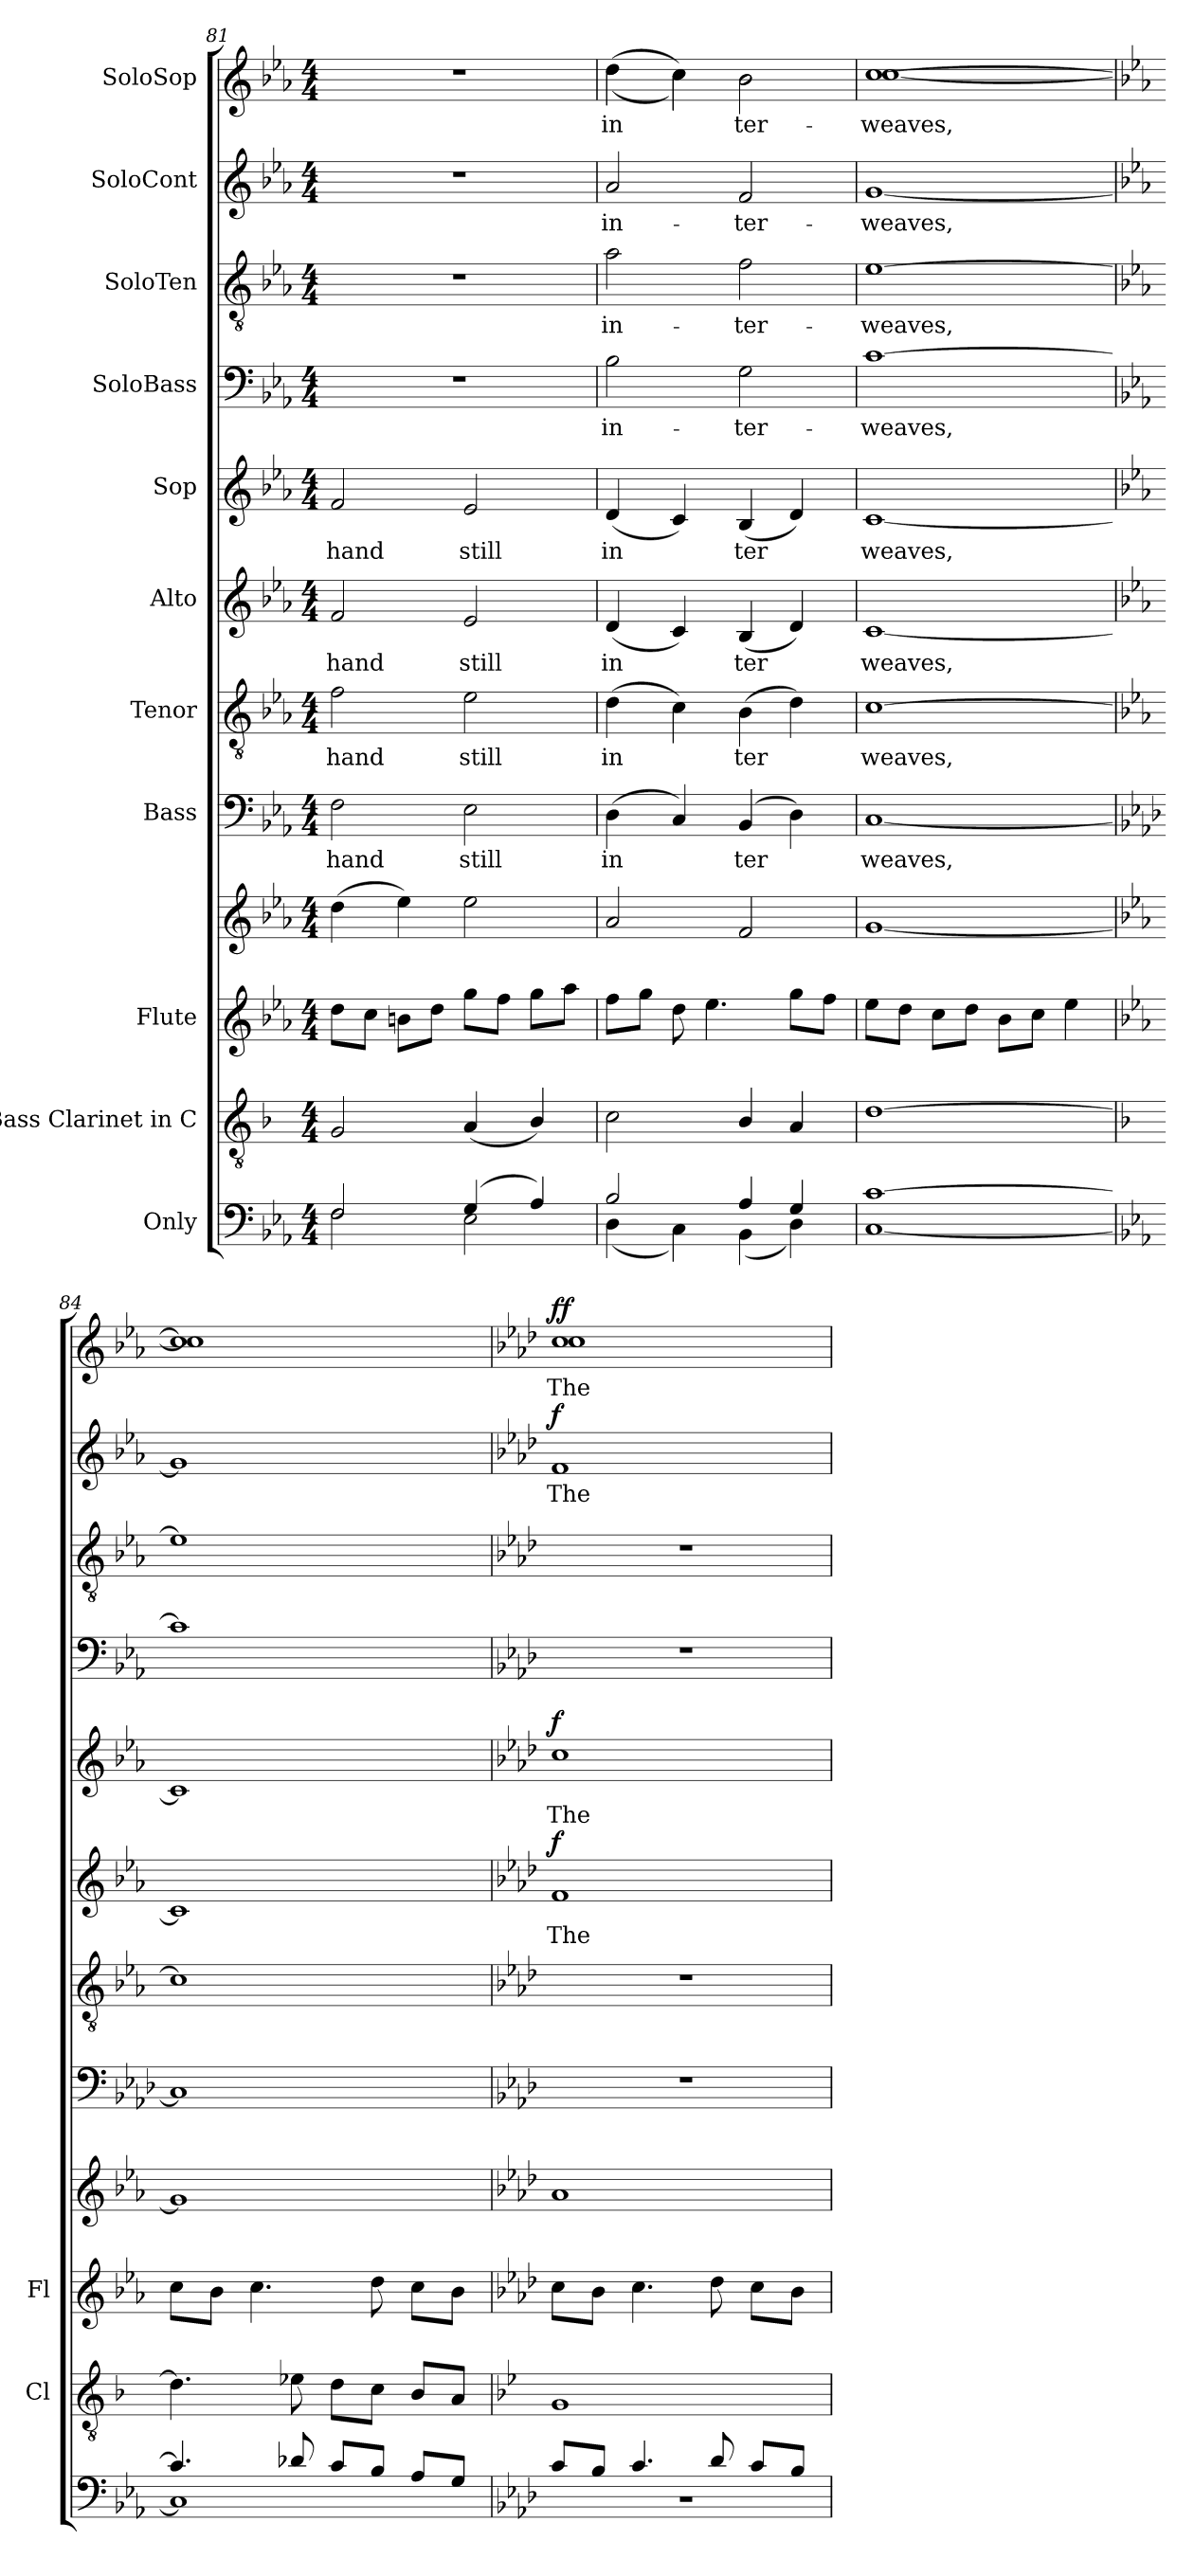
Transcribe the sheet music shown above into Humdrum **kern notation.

**kern	**kern	**kern	**kern	**kern	**text	**kern	**text	**kern	**text	**dynam	**kern	**text	**dynam	**kern	**text	**kern	**text	**kern	**text	**dynam	**kern	**text	**dynam
*part11	*part10	*part9	*part9	*part8	*part8	*part7	*part7	*part6	*part6	*part6	*part5	*part5	*part5	*part4	*part4	*part3	*part3	*part2	*part2	*part2	*part1	*part1	*part1
*staff12	*staff11	*staff10	*staff9	*staff8	*staff8	*staff7	*staff7	*staff6	*staff6	*staff6	*staff5	*staff5	*staff5	*staff4	*staff4	*staff3	*staff3	*staff2	*staff2	*staff2	*staff1	*staff1	*staff1
*I"Only	*I"Bass Clarinet in C	*I"Flute	*	*I"Bass	*	*I"Tenor	*	*I"Alto	*	*	*I"Sop	*	*	*I"SoloBass	*	*I"SoloTen	*	*I"SoloCont	*	*	*I"SoloSop	*	*
*	*I'Cl	*I'Fl	*	*	*	*	*	*	*	*	*	*	*	*	*	*	*	*	*	*	*	*	*
*clefF4	*clefGv2	*clefG2	*clefG2	*clefF4	*	*clefGv2	*	*clefG2	*	*	*clefG2	*	*	*clefF4	*	*clefGv2	*	*clefG2	*	*	*clefG2	*	*
*	*ITrd1c2	*	*	*	*	*	*	*	*	*	*	*	*	*	*	*	*	*	*	*	*	*	*
*k[b-e-a-]	*k[b-e-a-]	*k[b-e-a-]	*k[b-e-a-]	*k[b-e-a-]	*	*k[b-e-a-]	*	*k[b-e-a-]	*	*	*k[b-e-a-]	*	*	*k[b-e-a-]	*	*k[b-e-a-]	*	*k[b-e-a-]	*	*	*k[b-e-a-]	*	*
*E-:	*E-:	*E-:	*E-:	*E-:	*	*E-:	*	*E-:	*	*	*E-:	*	*	*E-:	*	*E-:	*	*E-:	*	*	*E-:	*	*
*M4/4	*M4/4	*M4/4	*M4/4	*M4/4	*	*M4/4	*	*M4/4	*	*	*M4/4	*	*	*M4/4	*	*M4/4	*	*M4/4	*	*	*M4/4	*	*
=81	=81	=81	=81	=81	=81	=81	=81	=81	=81	=81	=81	=81	=81	=81	=81	=81	=81	=81	=81	=81	=81	=81	=81
*^	*	*	*	*	*	*	*	*	*	*	*	*	*	*	*	*	*	*	*	*	*	*	*
!	!	!	!	!	!	!LO:LY:b	!	!LO:LY:b:cj	!	!LO:LY:b:cj	!	!	!LO:LY:b:cj	!	!	!	!	!	!	!	!	!	!	!
2F/	2F\	2F/	8dd\L	(>4dd\	2F\	hand	2f\	hand	2f/	hand	.	2f/	hand	.	1r	.	1r	.	1r	.	.	1r	.	.
.	.	.	8cc\J	.	.	.	.	.	.	.	.	.	.	.	.	.	.	.	.	.	.	.	.	.
.	.	.	8bn\L	4ee-\)	.	.	.	.	.	.	.	.	.	.	.	.	.	.	.	.	.	.	.	.
.	.	.	8dd\J	.	.	.	.	.	.	.	.	.	.	.	.	.	.	.	.	.	.	.	.	.
!	!	!	!	!	!	!LO:LY:b	!	!LO:LY:b:cj	!	!LO:LY:b:cj	!	!	!LO:LY:b:cj	!	!	!	!	!	!	!	!	!	!	!
(<4G/	2E-\	(<4G/	8gg\L	2ee-\	2E-\	still	2e-\	still	2e-/	still	.	2e-/	still	.	.	.	.	.	.	.	.	.	.	.
.	.	.	8ff\J	.	.	.	.	.	.	.	.	.	.	.	.	.	.	.	.	.	.	.	.	.
4A-/)	.	4A-/)	8gg\L	.	.	.	.	.	.	.	.	.	.	.	.	.	.	.	.	.	.	.	.	.
.	.	.	8aa-\J	.	.	.	.	.	.	.	.	.	.	.	.	.	.	.	.	.	.	.	.	.
=82	=82	=82	=82	=82	=82	=82	=82	=82	=82	=82	=82	=82	=82	=82	=82	=82	=82	=82	=82	=82	=82	=82	=82	=82
!	!	!	!	!	!	!LO:LY:b	!	!LO:LY:b:cj	!	!LO:LY:b:cj	!	!	!LO:LY:b:cj	!	!	!LO:LY:b:cj	!	!LO:LY:b:cj	!	!LO:LY:b:cj	!	!	!LO:LY:b:cj	!
*	*	*	*	*	*	*	*	*	*	*	*	*	*	*	*	*	*	*	*	*	*	*^	*	*
2B-/	(>4D\	2B-\	8ff\L	2a-/	(>4D\	in-	(>4d\	in-	(<4d/	in-	.	(<4d/	in-	.	2B-\	in-	2a-\	in-	2a-/	in-	.	(>4dd\	(>4dd\	in-	.
.	.	.	8gg\J	.	.	.	.	.	.	.	.	.	.	.	.	.	.	.	.	.	.	.	.	.	.
!	!	!	!	!	!	!LO:LY:b	!	!LO:LY:b:cj	!	!LO:LY:b:cj	!	!	!LO:LY:b:cj	!	!	!	!	!	!	!	!	!	!	!LO:LY:b:cj	!
.	4C\)	.	8dd\	.	4C/)	-	4c\)	-	4c/)	-	.	4c/)	-	.	.	.	.	.	.	.	.	4cc\)	4cc\)	-	.
.	.	.	4.ee-\	.	.	.	.	.	.	.	.	.	.	.	.	.	.	.	.	.	.	.	.	.	.
!	!	!	!	!	!	!LO:LY:b	!	!LO:LY:b:cj	!	!LO:LY:b:cj	!	!	!LO:LY:b:cj	!	!	!LO:LY:b:cj	!	!LO:LY:b:cj	!	!LO:LY:b:cj	!	!	!	!LO:LY:b:cj	!
4A-/	(>4BB-\	4A-/	.	2f/	(<4BB-/	ter-	(>4B-\	ter-	(<4B-/	ter-	.	(<4B-/	ter-	.	2G\	-ter-	2f\	-ter-	2f/	-ter-	.	2b-\	2b-\	ter-	.
!	!	!	!	!	!	!LO:LY:b	!	!LO:LY:b:cj	!	!LO:LY:b:cj	!	!	!LO:LY:b:cj	!	!	!	!	!	!	!	!	!	!	!	!
4G/	4D\)	4G/	8gg\L	.	4D\)	--	4d\)	--	4d/)	--	.	4d/)	--	.	.	.	.	.	.	.	.	.	.	.	.
.	.	.	8ff\J	.	.	.	.	.	.	.	.	.	.	.	.	.	.	.	.	.	.	.	.	.	.
=83	=83	=83	=83	=83	=83	=83	=83	=83	=83	=83	=83	=83	=83	=83	=83	=83	=83	=83	=83	=83	=83	=83	=83	=83	=83
!	!	!	!	!	!	!LO:LY:b	!	!LO:LY:b:cj	!	!LO:LY:b:cj	!	!	!LO:LY:b:cj	!	!	!LO:LY:b:cj	!	!LO:LY:b:cj	!	!LO:LY:b:cj	!	!	!	!LO:LY:b:cj	!
[<1c	[>1C	[>1c	8ee-\L	[<1g	[<1C	-weaves,	[>1c	-weaves,	[<1c	-weaves,	.	[<1c	-weaves,	.	[>1c	-weaves,	[>1e-	-weaves,	[<1g	-weaves,	.	[>1cc	[>1cc	-weaves,	.
.	.	.	8dd\J	.	.	.	.	.	.	.	.	.	.	.	.	.	.	.	.	.	.	.	.	.	.
.	.	.	8cc\L	.	.	.	.	.	.	.	.	.	.	.	.	.	.	.	.	.	.	.	.	.	.
.	.	.	8dd\J	.	.	.	.	.	.	.	.	.	.	.	.	.	.	.	.	.	.	.	.	.	.
.	.	.	8b-\L	.	.	.	.	.	.	.	.	.	.	.	.	.	.	.	.	.	.	.	.	.	.
.	.	.	8cc\J	.	.	.	.	.	.	.	.	.	.	.	.	.	.	.	.	.	.	.	.	.	.
.	.	.	4ee-\	.	.	.	.	.	.	.	.	.	.	.	.	.	.	.	.	.	.	.	.	.	.
=84	=84	=84	=84	=84	=84	=84	=84	=84	=84	=84	=84	=84	=84	=84	=84	=84	=84	=84	=84	=84	=84	=84	=84	=84	=84
*	*	*	*	*	*k[b-e-a-d-]	*	*	*	*	*	*	*	*	*	*	*	*	*	*	*	*	*	*	*	*
*	*	*	*	*	*A-:	*	*	*	*	*	*	*	*	*	*	*	*	*	*	*	*	*	*	*	*
4.c/]	1C]	4.c\]	8cc\L	1g]	1C]	.	1c]	.	1c]	.	.	1c]	.	.	1c]	.	1e-]	.	1g]	.	.	1cc]	1cc]	.	.
.	.	.	8b-\J	.	.	.	.	.	.	.	.	.	.	.	.	.	.	.	.	.	.	.	.	.	.
.	.	.	4.cc\	.	.	.	.	.	.	.	.	.	.	.	.	.	.	.	.	.	.	.	.	.	.
8d-X/	.	8d-X\	.	.	.	.	.	.	.	.	.	.	.	.	.	.	.	.	.	.	.	.	.	.	.
8c/L	.	8c\L	.	.	.	.	.	.	.	.	.	.	.	.	.	.	.	.	.	.	.	.	.	.	.
8B-/J	.	8B-\J	8dd\	.	.	.	.	.	.	.	.	.	.	.	.	.	.	.	.	.	.	.	.	.	.
8A-/L	.	8A-/L	8cc\L	.	.	.	.	.	.	.	.	.	.	.	.	.	.	.	.	.	.	.	.	.	.
8G/J	.	8G/J	8b-\J	.	.	.	.	.	.	.	.	.	.	.	.	.	.	.	.	.	.	.	.	.	.
!!LO:PB:g=z	!!
=85	=85	=85	=85	=85	=85	=85	=85	=85	=85	=85	=85	=85	=85	=85	=85	=85	=85	=85	=85	=85	=85	=85	=85	=85	=85
*k[b-e-a-d-]	*	*k[b-e-a-d-]	*k[b-e-a-d-]	*k[b-e-a-d-]	*	*	*k[b-e-a-d-]	*	*k[b-e-a-d-]	*	*	*k[b-e-a-d-]	*	*	*k[b-e-a-d-]	*	*k[b-e-a-d-]	*	*k[b-e-a-d-]	*	*	*k[b-e-a-d-]	*	*	*
*A-:	*	*A-:	*A-:	*A-:	*	*	*A-:	*	*A-:	*	*	*A-:	*	*	*A-:	*	*A-:	*	*A-:	*	*	*A-:	*	*	*
!	!	!	!	!	!	!	!	!	!	!LO:LY:b:cj	!LO:DY:b	!	!LO:LY:b:cj	!LO:DY:b	!	!	!	!	!	!LO:LY:b:cj	!LO:DY:b	!	!	!LO:LY:b:cj	!LO:DY:b
!	!	!	!	!	!	!	!	!	!	!	!	!	!	!	!	!	!	!	!	!	!	!	!	!	!LO:DY:n=1:b
8c/L	1r	1F	8cc\L	1a-	1r	.	1r	.	1f	The	f	1cc	The	f	1r	.	1r	.	1f	The	f	1cc	1cc	The	f f
8B-/J	.	.	8b-\J	.	.	.	.	.	.	.	.	.	.	.	.	.	.	.	.	.	.	.	.	.	.
4.c/	.	.	4.cc\	.	.	.	.	.	.	.	.	.	.	.	.	.	.	.	.	.	.	.	.	.	.
8d-/	.	.	8dd-\	.	.	.	.	.	.	.	.	.	.	.	.	.	.	.	.	.	.	.	.	.	.
8c/L	.	.	8cc\L	.	.	.	.	.	.	.	.	.	.	.	.	.	.	.	.	.	.	.	.	.	.
8B-/J	.	.	8b-\J	.	.	.	.	.	.	.	.	.	.	.	.	.	.	.	.	.	.	.	.	.	.
*v	*v	*	*	*	*	*	*	*	*	*	*	*	*	*	*	*	*	*	*	*	*	*v	*v	*	*
=	=	=	=	=	=	=	=	=	=	=	=	=	=	=	=	=	=	=	=	=	=	=	=
*-	*-	*-	*-	*-	*-	*-	*-	*-	*-	*-	*-	*-	*-	*-	*-	*-	*-	*-	*-	*-	*-	*-	*-
